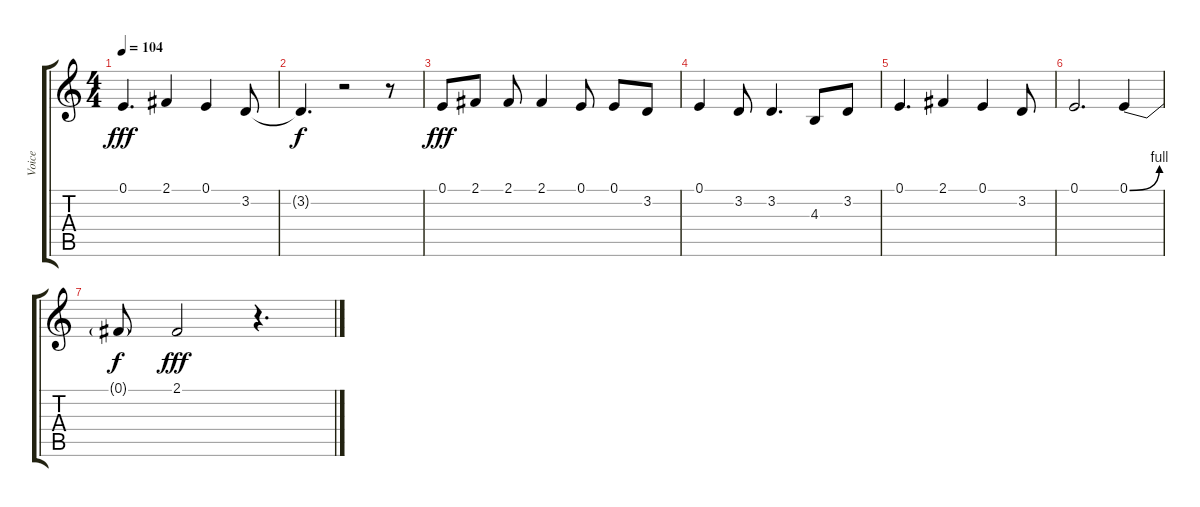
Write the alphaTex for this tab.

\track ("Voice" "Voice") {instrument lead6voice}
\staff {score tabs}
\tuning (E4 B3 G3 D3 A2 E2) {hide}
\ts (4 4)
\tempo 104
\clef g2
\ks c
0.1.4{d dy fff} 2.1.4 0.1.4 3.2.8 |
3.2{t}.4{d dy f} r.2 r.8 |
0.1.8{dy fff} 2.1.8 2.1.8 2.1.4 0.1.8 0.1.8 3.2.8 |
0.1.4 3.2.8 3.2.4{d} 4.3.8 3.2.8 |
0.1.4{d} 2.1.4 0.1.4 3.2.8 |
0.1.2{d} 0.1{be (bend 0 0 60 4)}.4 |
0.1{t}.8{dy f} 2.1.2{dy fff} r.4{d}
